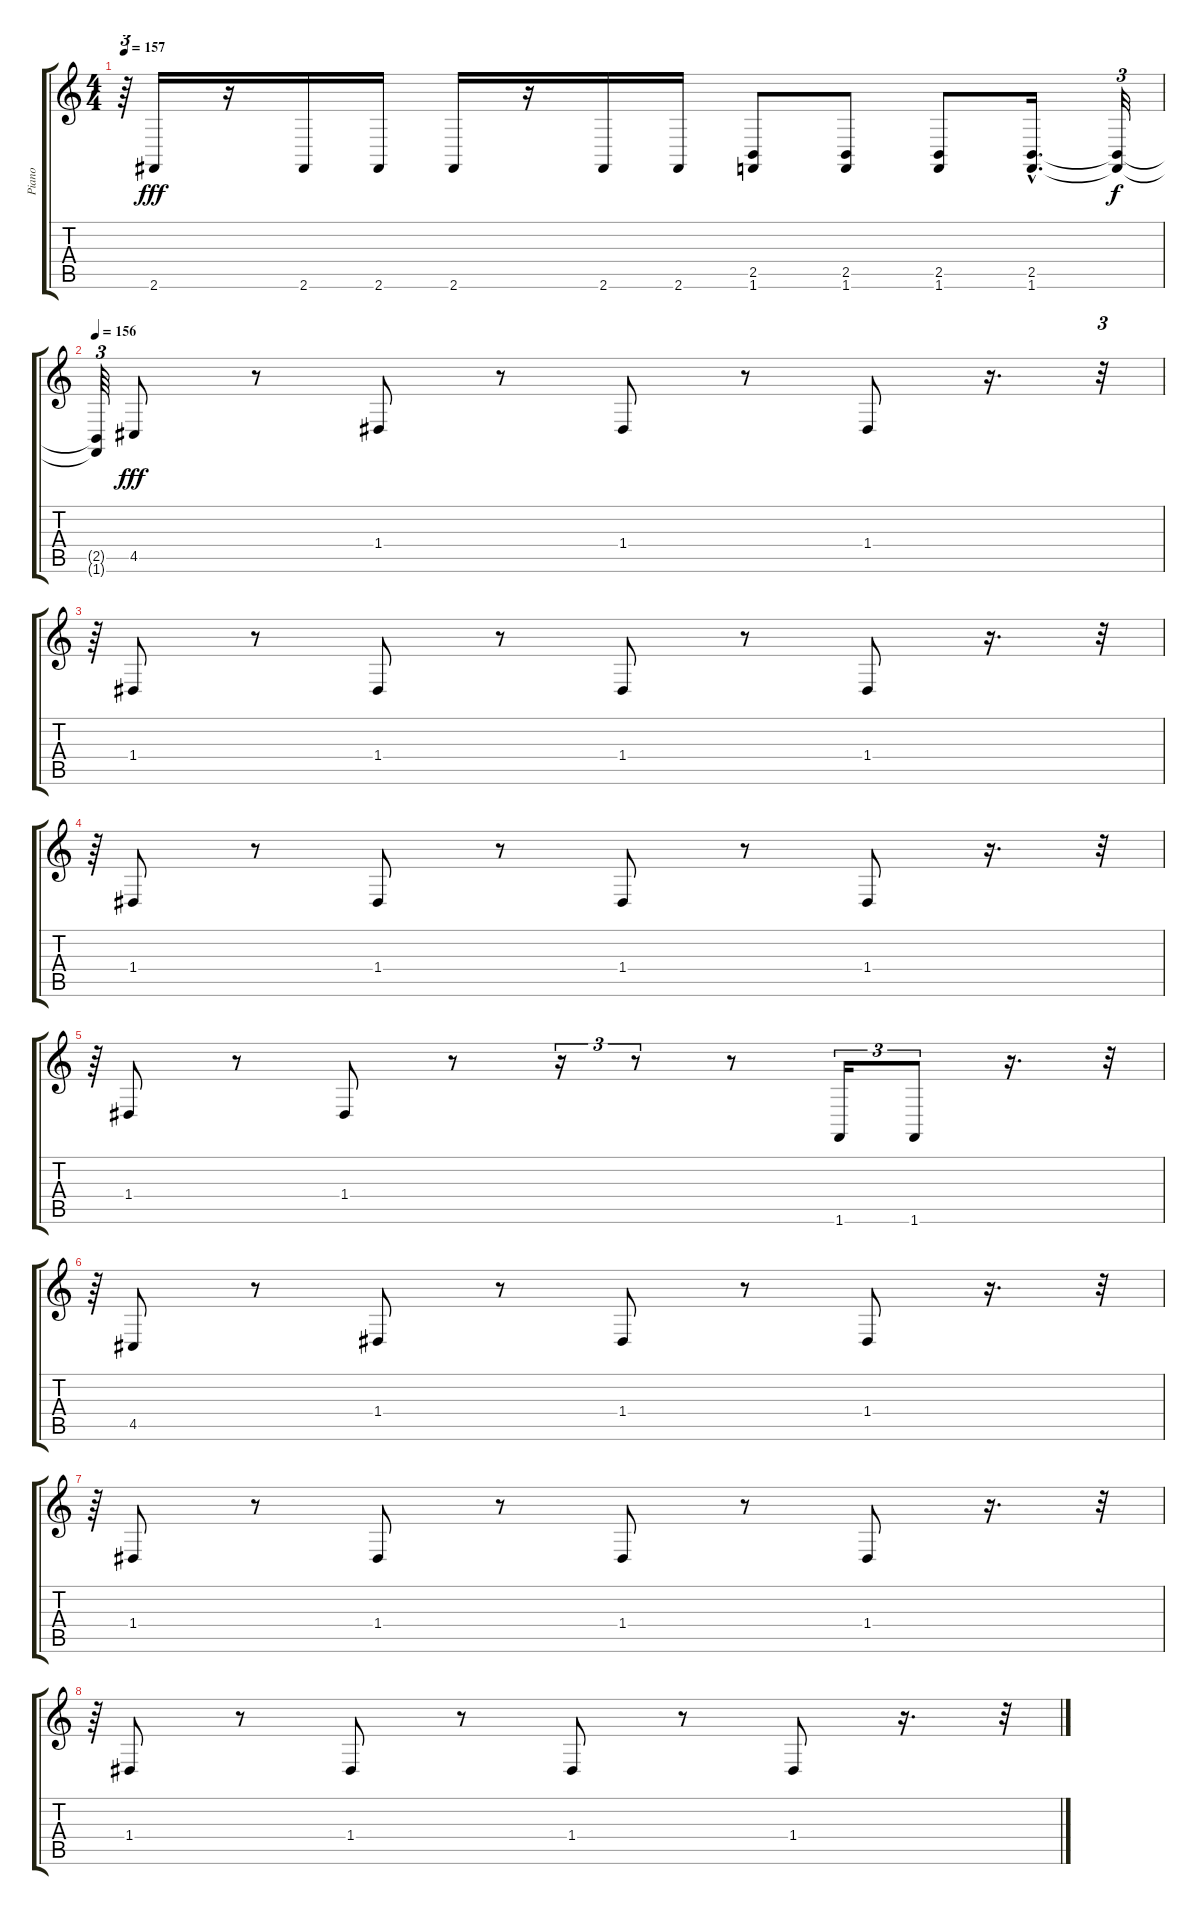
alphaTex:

\track ("Piano" "Piano") {instrument acousticgrandpiano}
\staff {score tabs}
\tuning (E4 B3 G3 D3 A2 E2) {hide}
\ts (4 4)
\tempo 157
\clef g2
\ks c
r.64{tu (3 2) dy f} 2.6.16{dy fff} r.16 2.6.16 2.6.16 2.6.16 r.16 2.6.16 2.6.16 (2.5 1.6).8 (2.5 1.6).8 (2.5 1.6).8 (2.5{hac} 1.6{hac}).16{d} (2.5{t} 1.6{t}).32{tu (3 2) dy f} |
\tempo 156
(2.5{t} 1.6{t}).64{tu (3 2)} 4.5.8{dy fff} r.8 1.4.8 r.8 1.4.8 r.8 1.4.8 r.16{d} r.32{tu (3 2)} |
r.64{tu (3 2)} 1.4.8 r.8 1.4.8 r.8 1.4.8 r.8 1.4.8 r.16{d} r.32{tu (3 2)} |
r.64{tu (3 2)} 1.4.8 r.8 1.4.8 r.8 1.4.8 r.8 1.4.8 r.16{d} r.32{tu (3 2)} |
r.64{tu (3 2)} 1.4.8 r.8 1.4.8 r.8 r.16{tu (3 2)} r.8{tu (3 2)} r.8 1.6.16{tu (3 2)} 1.6.8{tu (3 2)} r.16{d} r.32{tu (3 2)} |
r.64{tu (3 2)} 4.5.8 r.8 1.4.8 r.8 1.4.8 r.8 1.4.8 r.16{d} r.32{tu (3 2)} |
r.64{tu (3 2)} 1.4.8 r.8 1.4.8 r.8 1.4.8 r.8 1.4.8 r.16{d} r.32{tu (3 2)} |
r.64{tu (3 2)} 1.4.8 r.8 1.4.8 r.8 1.4.8 r.8 1.4.8 r.16{d} r.32{tu (3 2)}
